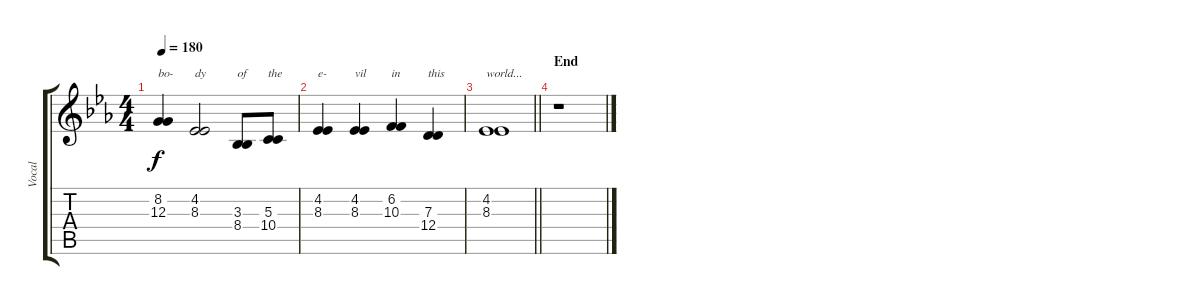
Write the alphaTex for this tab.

\track ("Vocal" "Vocal") {instrument lead2sawtooth}
\staff {score tabs}
\tuning (E4 B3 G3 D3 A2 E2) {hide}
\ts (4 4)
\tempo 180
\clef g2
\ks eb
(8.2 12.3).4{txt "bo-" dy f} (4.2 8.3).2{txt "dy"} (3.3 8.4).8{txt "of"} (5.3 10.4).8{txt "the"} |
(4.2 8.3).4{txt "e-"} (4.2 8.3).4{txt "vil"} (6.2 10.3).4{txt "in"} (7.3 12.4).4{txt "this"} |
\barLineRight lightlight
(4.2 8.3).1{txt "world..."} |
\section ("" "End")
r.1
